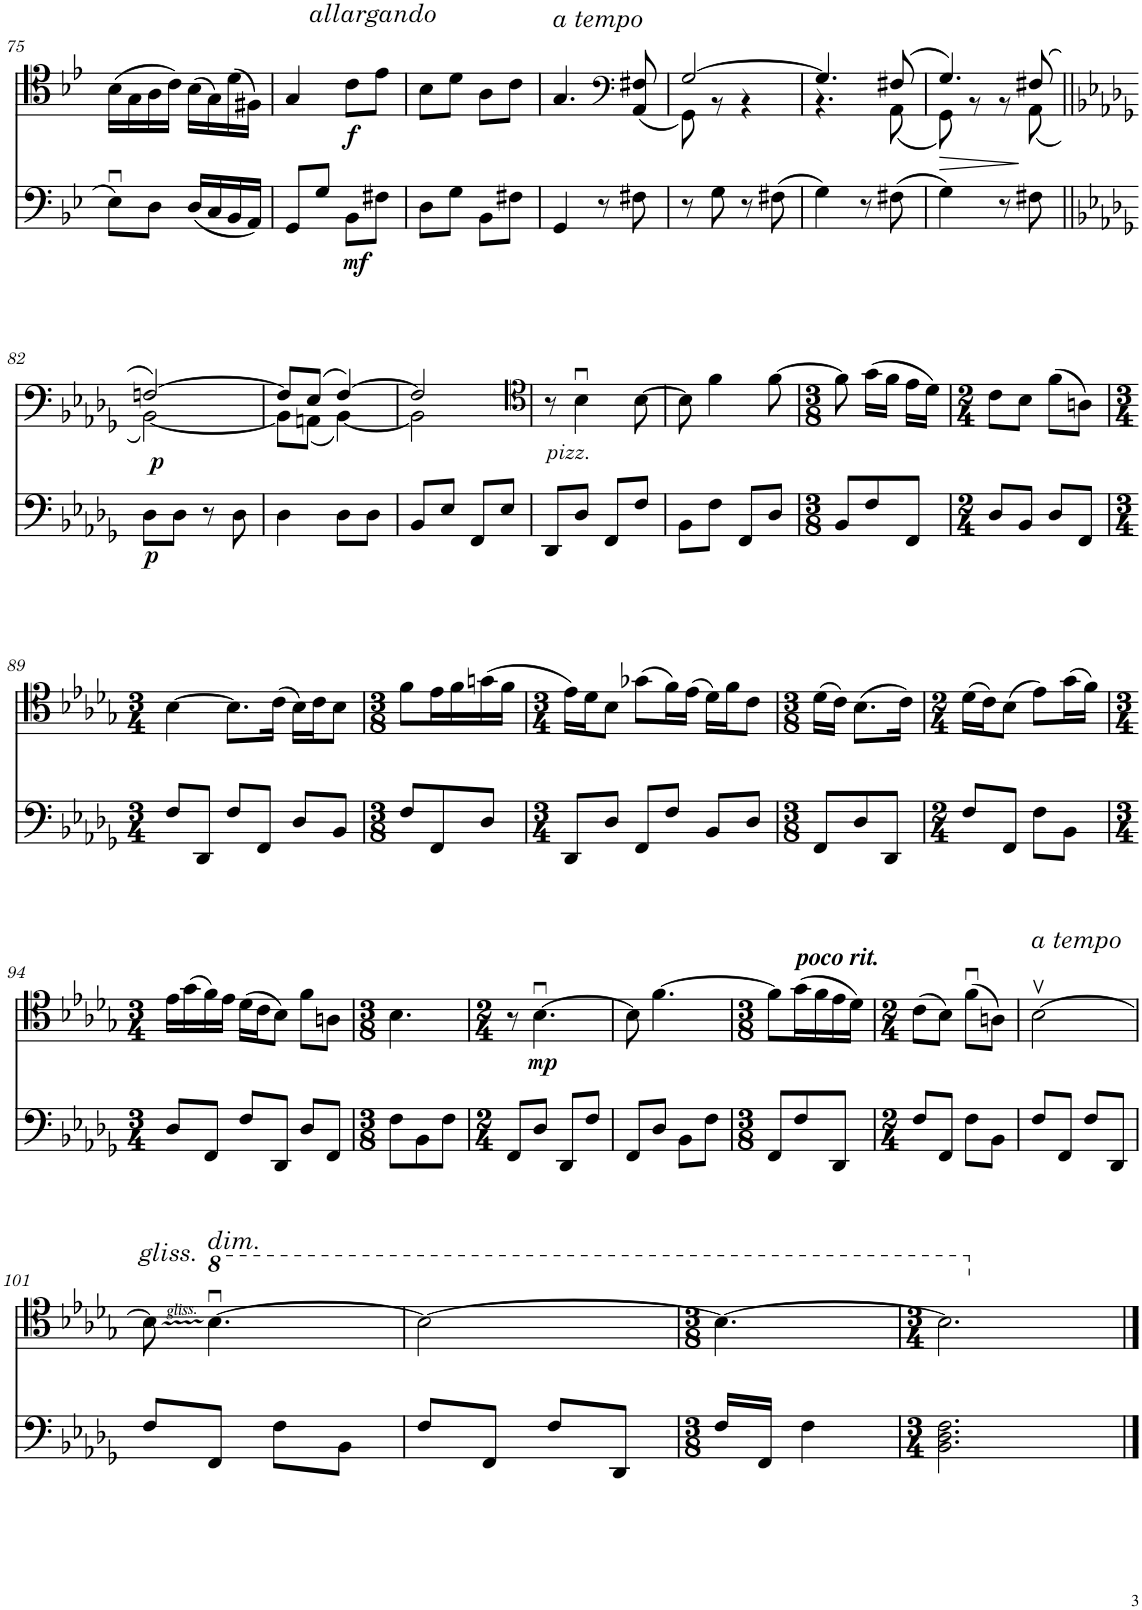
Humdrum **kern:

**kern	**dynam	**kern	**dynam
*part2	*part2	*part1	*part1
*staff2	*staff2	*staff1	*staff1
*I"Cello 2	*	*I"Cello 1	*
!!LO:PB:g=z
*clefF4	*	*clefC4	*
*k[b-e-]	*	*k[b-e-]	*
*M2/4	*	*M2/4	*
=75	=75	=75	=75
8E-u\L	.	(16B-\LL	.
.	.	16G\	.
8D\J	.	16A\	.
.	.	16c\JJ)	.
(16D/LL	.	(16B-\LL	.
16C/	.	16G\)	.
16BB-/	.	(16d\	.
16AA/JJ)	.	16F#X\JJ)	.
=76	=76	=76	=76
8GG/L	.	4G/	.
8G/J	.	.	.
!	!	!LO:TX:a:i:t=allargando	!
!	!LO:DY:b	!	!LO:DY:b
8BB-\L	mf	8c\L	f
8F#X\J	.	8e-\J	.
=77	=77	=77	=77
8D\L	.	8B-\L	.
8G\J	.	8d\J	.
8BB-\L	.	8A\L	.
8F#X\J	.	8c\J	.
=78	=78	=78	=78
!	!	!LO:TX:a:i:t=a tempo	!
4GG/	.	4.G/	.
8r	.	.	.
*	*	*clefF4	*
8F#X\	.	(8AA/ 8F#X/	.
=79	=79	=79	=79
*	*	*^	*
8r	.	[2G/	8GG\)	.
8G\	.	.	8r	.
8r	.	.	4r	.
(8F#X\	.	.	.	.
=80	=80	=80	=80	=80
4G\)	.	4.G/]	4.r	.
8r	.	.	.	.
(8F#X\	.	(8F#X/	(8AA\	.
=81	=81	=81	=81	=81
!	!	!	!	!LO:HP:b
4G\)	.	4.G/)	8GG\)	>
.	.	.	8r	.
8r	.	.	8r	.
8F#X\	.	(8F#X/	(8AA\	]
!!LO:LB:g=z	!!
=82||	=82||	=82||	=82||	=82||
*k[b-e-a-d-g-]	*	*k[b-e-a-d-g-]	*	*
!	!LO:DY:b	!	!	!LO:DY:b
8D-\L	p	[2Fn/)	[2BB-\)	p
8D-\J	.	.	.	.
8r	.	.	.	.
8D-\	.	.	.	.
=83	=83	=83	=83	=83
4D-\	.	8F/L]	8BB-\L]	.
.	.	(8E-/J	(8AAn\J	.
8D-\L	.	[4F/)	[4BB-\)	.
8D-\J	.	.	.	.
=84	=84	=84	=84	=84
8BB-/L	.	2F/]	2BB-\]	.
8E-/J	.	.	.	.
8FF/L	.	.	.	.
8E-/J	.	.	.	.
*	*	*v	*v	*
=85	=85	=85	=85
*	*	*clefC4	*
!LO:TX:a:i:t=pizz.	!	!	!
8DD-/L	.	8r	.
8D-/J	.	4B-u\	.
8FF/L	.	.	.
8F/J	.	[8B-\	.
=86	=86	=86	=86
8BB-\L	.	8B-\]	.
8F\J	.	4f\	.
8FF/L	.	.	.
8D-/J	.	[8f\	.
=87	=87	=87	=87
*M3/8	*	*M3/8	*
8BB-/L	.	8f\]	.
8F/	.	(16g-\LL	.
.	.	16f\JJ	.
8FF/J	.	16e-\LL	.
.	.	16d-\JJ)	.
=88	=88	=88	=88
*M2/4	*	*M2/4	*
8D-/L	.	8c\L	.
8BB-/J	.	8B-\J	.
8D-/L	.	(8f\L	.
8FF/J	.	8An\J)	.
!!LO:LB:g=z
=89	=89	=89	=89
*M3/4	*	*M3/4	*
8F/L	.	[4B-\	.
8DD-/J	.	.	.
8F/L	.	8.B-\L]	.
8FF/J	.	.	.
.	.	(16c\Jk	.
8D-/L	.	16B-\LL)	.
.	.	16c\J	.
8BB-/J	.	8B-\J	.
=90	=90	=90	=90
*M3/8	*	*M3/8	*
8F/L	.	8f\L	.
8FF/	.	16e-\L	.
.	.	16f\	.
8D-/J	.	(16gn\	.
.	.	16f\JJ	.
=91	=91	=91	=91
*M3/4	*	*M3/4	*
8DD-/L	.	16e-\LL)	.
.	.	16d-\J	.
8D-/J	.	8B-\J	.
8FF/L	.	(8g-X\L	.
8F/J	.	16f\L)	.
.	.	(16e-\JJ	.
8BB-/L	.	16d-\LL)	.
.	.	16f\J	.
8D-/J	.	8c\J	.
=92	=92	=92	=92
*M3/8	*	*M3/8	*
8FF/L	.	(16d-\LL	.
.	.	16c\JJ)	.
8D-/	.	(8.B-\L	.
8DD-/J	.	.	.
.	.	16c\Jk)	.
=93	=93	=93	=93
*M2/4	*	*M2/4	*
8F/L	.	(16d-\LL	.
.	.	16c\J)	.
8FF/J	.	(8B-\J	.
8F\L	.	8e-\L)	.
8BB-\J	.	(16g-\L	.
.	.	16f\JJ)	.
!!LO:LB:g=z
=94	=94	=94	=94
*M3/4	*	*M3/4	*
8D-/L	.	16e-\LL	.
.	.	(16g-\	.
8FF/J	.	16f\)	.
.	.	16e-\JJ	.
8F/L	.	(16d-\LL	.
.	.	16c\J	.
8DD-/J	.	8B-\J)	.
8D-/L	.	8f\L	.
8FF/J	.	8An\J	.
=95	=95	=95	=95
*M3/8	*	*M3/8	*
8F\L	.	4.B-\	.
8BB-\	.	.	.
8F\J	.	.	.
=96	=96	=96	=96
*M2/4	*	*M2/4	*
8FF/L	.	8r	.
!	!	!	!LO:DY:b
8D-/J	.	[4.B-u\	mp
8DD-/L	.	.	.
8F/J	.	.	.
=97	=97	=97	=97
8FF/L	.	8B-\]	.
8D-/J	.	[4.f\	.
8BB-\L	.	.	.
8F\J	.	.	.
=98	=98	=98	=98
*M3/8	*	*M3/8	*
8FF/L	.	8f\L]	.
!	!	!LO:TX:a:Bi:t=poco rit.	!
8F/	.	(16g-\L	.
.	.	16f\	.
8DD-/J	.	16e-\	.
.	.	16d-\JJ)	.
=99	=99	=99	=99
*M2/4	*	*M2/4	*
8F/L	.	(8c\L	.
8FF/J	.	8B-\J)	.
8F\L	.	(8fu\L	.
8BB-\J	.	8An\J)	.
=100	=100	=100	=100
!	!	!LO:TX:a:i:t=a tempo	!
8F/L	.	[2B-v\	.
8FF/J	.	.	.
8F/L	.	.	.
8DD-/J	.	.	.
!!LO:LB:g=z
=101	=101	=101	=101
!	!	!LO:TX:a:i:t=gliss.	!
8F/L	.	8B-\]	.
*	*	*8va	*
!	!	!LO:TX:a:i:t=dim.	!
8FF/J	.	[4.b-u\	.
8F\L	.	.	.
8BB-\J	.	.	.
=102	=102	=102	=102
8F/L	.	2b-\_	.
8FF/J	.	.	.
8F/L	.	.	.
8DD-/J	.	.	.
=103	=103	=103	=103
*M3/8	*	*M3/8	*
16F/LL	.	4.b-\_	.
16FF/JJ	.	.	.
4F\	.	.	.
=104	=104	=104	=104
*M3/4	*	*M3/4	*
2.BB-\ 2.D-\ 2.F\	.	2.b-\]	.
*	*	*X8va	*
==	==	==	==
*-	*-	*-	*-
